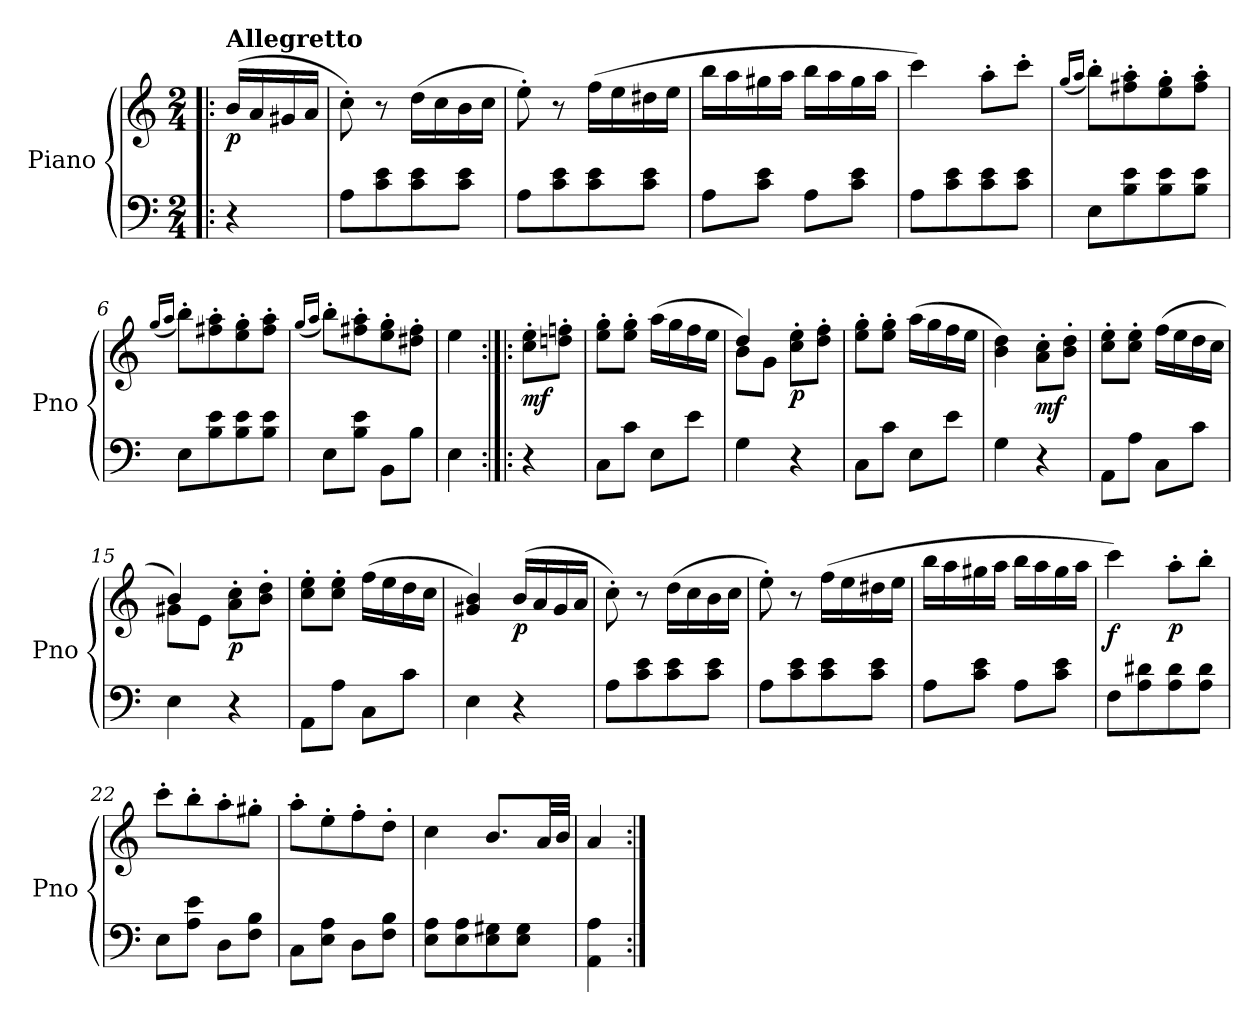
**kern	**kern	**dynam
*part1	*part1	*part1
*staff2	*staff1	*staff1/2
*I"Piano	*	*
*I'Pno	*	*
*clefF4	*clefG2	*
*k[]	*k[]	*
*M2/4	*M2/4	*
=!|:	=!|:	=!|:
!	!LO:TX:a:B:t=Allegretto	!
!	!	!LO:DY:b
4r	(<16b/LL	p
.	16a/	.
.	16g#X/	.
.	16a/JJ	.
=1	=1	=1
8A\L	8cc'\)	.
8c\ 8e\	8r	.
8c\ 8e\	(>16dd\LL	.
.	16cc\	.
8c\ 8e\J	16b\	.
.	16cc\JJ	.
=2	=2	=2
8A\L	8ee'\)	.
8c\ 8e\	8r	.
8c\ 8e\	(>16ff\LL	.
.	16ee\	.
8c\ 8e\J	16dd#X\	.
.	16ee\JJ	.
=3	=3	=3
8A\L	16bb\LL	.
.	16aa\	.
8c\ 8e\J	16gg#X\	.
.	16aa\JJ	.
8A\L	16bb\LL	.
.	16aa\	.
8c\ 8e\J	16gg#\	.
.	16aa\JJ	.
=4	=4	=4
8A\L	4ccc\)	.
8c\ 8e\	.	.
8c\ 8e\	8aa'\L	.
8c\ 8e\J	8ccc'\J	.
!!LO:LB:g=z
=5	=5	=5
.	(>16qgg/LL	.
.	16qaa/JJ	.
8E\L	8bb'\L)	.
8B\ 8e\	8ff#X\' 8aa\'	.
8B\ 8e\	8ee\' 8gg\'	.
8B\ 8e\J	8ff#\' 8aa\'J	.
=6	=6	=6
.	(>16qgg/LL	.
.	16qaa/JJ	.
8E\L	8bb'\L)	.
8B\ 8e\	8ff#X\' 8aa\'	.
8B\ 8e\	8ee\' 8gg\'	.
8B\ 8e\J	8ff#\' 8aa\'J	.
=7	=7	=7
.	(>16qgg/LL	.
.	16qaa/JJ	.
8E\L	8bb'\L)	.
8B\ 8e\J	8ff#X\' 8aa\'	.
8BB\L	8ee\' 8gg\'	.
8B\J	8dd#X\' 8ff#\'J	.
=8	=8	=8
4E<\	4ee\	.
!!LO:LB:g=z
=9:|!|:	=9:|!|:	=9:|!|:
!	!	!LO:DY:b
4r	8cc\' 8ee\'L	mf
.	8ddn\' 8ffn\'J	.
=10	=10	=10
8C\L	8ee\' 8gg\'L	.
8c\J	8ee\' 8gg\'J	.
8E\L	(>16aa\LL	.
.	16gg\	.
8e\J	16ff\	.
.	16ee\JJ	.
=11	=11	=11
*	*^	*
4G\	4dd/)	8b<\L	.
.	.	8g\J	.
!	!	!	!LO:DY:b
4r	8cc\' 8ee\'L	4ryy	p
.	8dd\' 8ff\'J	.	.
*	*v	*v	*
=12	=12	=12
8C\L	8ee\' 8gg\'L	.
8c\J	8ee\' 8gg\'J	.
8E\L	(>16aa\LL	.
.	16gg\	.
8e\J	16ff\	.
.	16ee\JJ	.
=13	=13	=13
4G\	4b\ 4dd\)	.
!	!	!LO:DY:b
4r	8a\' 8cc\'L	mf
.	8b\' 8dd\'J	.
=14	=14	=14
8AA\L	8cc\' 8ee\'L	.
8A\J	8cc\' 8ee\'J	.
8C\L	(>16ff\LL	.
.	16ee\	.
8c\J	16dd\	.
.	16cc\JJ	.
!!LO:LB:g=z
=15	=15	=15
*	*^	*
4E\	4b/)	8g#X\L	.
.	.	8e\J	.
!	!	!	!LO:DY:b
4r	8a\' 8cc\'L	4ryy	p
.	8b\' 8dd\'J	.	.
*	*v	*v	*
=16	=16	=16
8AA\L	8cc\' 8ee\'L	.
8A\J	8cc\' 8ee\'J	.
8C\L	(>16ff\LL	.
.	16ee\	.
8c\J	16dd\	.
.	16cc\JJ	.
=17	=17	=17
4E\	4g#X/ 4b/)	.
!	!	!LO:DY:b
4r	(>16b/LL	p
.	16a/	.
.	16g#/	.
.	16a/JJ	.
=18	=18	=18
8A\L	8cc'\)	.
8c\ 8e\	8r	.
8c\ 8e\	(>16dd\LL	.
.	16cc\	.
8c\ 8e\J	16b\	.
.	16cc\JJ	.
=19	=19	=19
8A\L	8ee'\)	.
8c\ 8e\	8r	.
8c\ 8e\	(>16ff\LL	.
.	16ee\	.
8c\ 8e\J	16dd#X\	.
.	16ee\JJ	.
!!LO:LB:g=z
=20	=20	=20
!	!	!LO:DY:b
8A\L	16bb\LL	other-dynamics
.	16aa\	.
8c\ 8e\J	16gg#X\	.
.	16aa\JJ	.
8A\L	16bb\LL	.
.	16aa\	.
8c\ 8e\J	16gg#\	.
.	16aa\JJ	.
=21	=21	=21
!	!	!LO:DY:b
8F\L	4ccc\)	f
8A\ 8d#X\	.	.
!	!	!LO:DY:b
8A\ 8d#\	8aa'\L	p
8A\ 8d#\J	8bb'\J	.
=22	=22	=22
8E\L	8ccc'\L	.
8A\ 8e\J	8bb'\	.
8D\L	8aa'\	.
8F\ 8B\J	8gg#X'\J	.
=23	=23	=23
8C\L	8aa'\L	.
8E\ 8A\J	8ee'\	.
8D\L	8ff'\	.
8F\ 8B\J	8dd'\J	.
=24	=24	=24
8E\ 8A\L	4cc\	.
8E\ 8A\	.	.
8E\ 8G#X\	8.b/L	.
8E\ 8G#\J	.	.
.	32a/LL	.
.	32b/JJJ	.
=25	=25	=25
4AA\ 4A\	4a/	.
=:|!	=:|!	=:|!
*-	*-	*-
